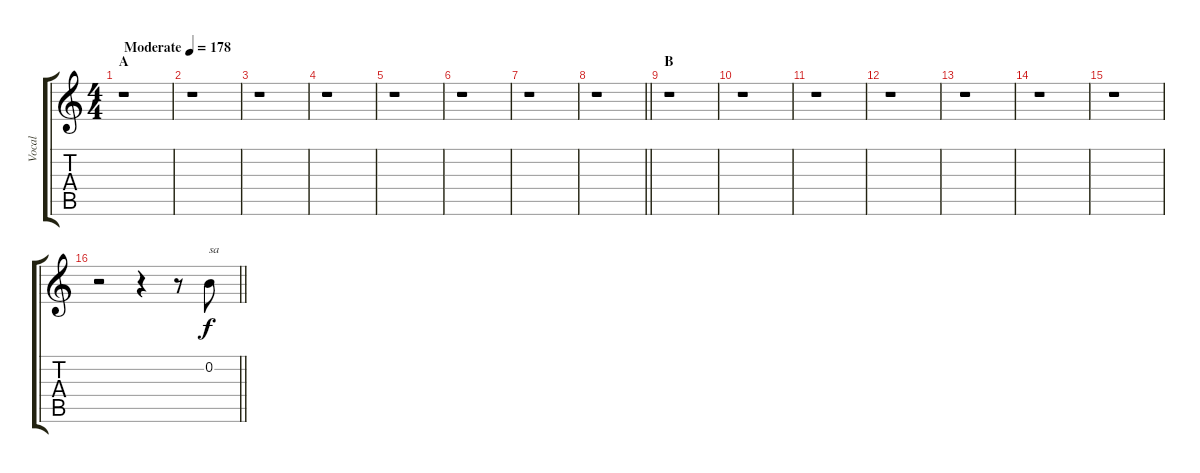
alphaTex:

\track ("Vocal" "Vocal") {instrument contrabass}
\staff {score tabs}
\tuning (E4 B3 G3 D3 A2 E2) {hide}
\ts (4 4)
\section ("" "A")
\tempo (178 "Moderate")
\clef g2
\ks c
r.1{dy f instrument contrabass} |
r.1 |
r.1 |
r.1 |
r.1 |
r.1 |
r.1 |
\barLineRight lightlight
r.1 |
\section ("" "B")
r.1 |
r.1 |
r.1 |
r.1 |
r.1 |
r.1 |
r.1 |
\barLineRight lightlight
r.2 r.4 r.8 0.2.8{txt "sa"}
